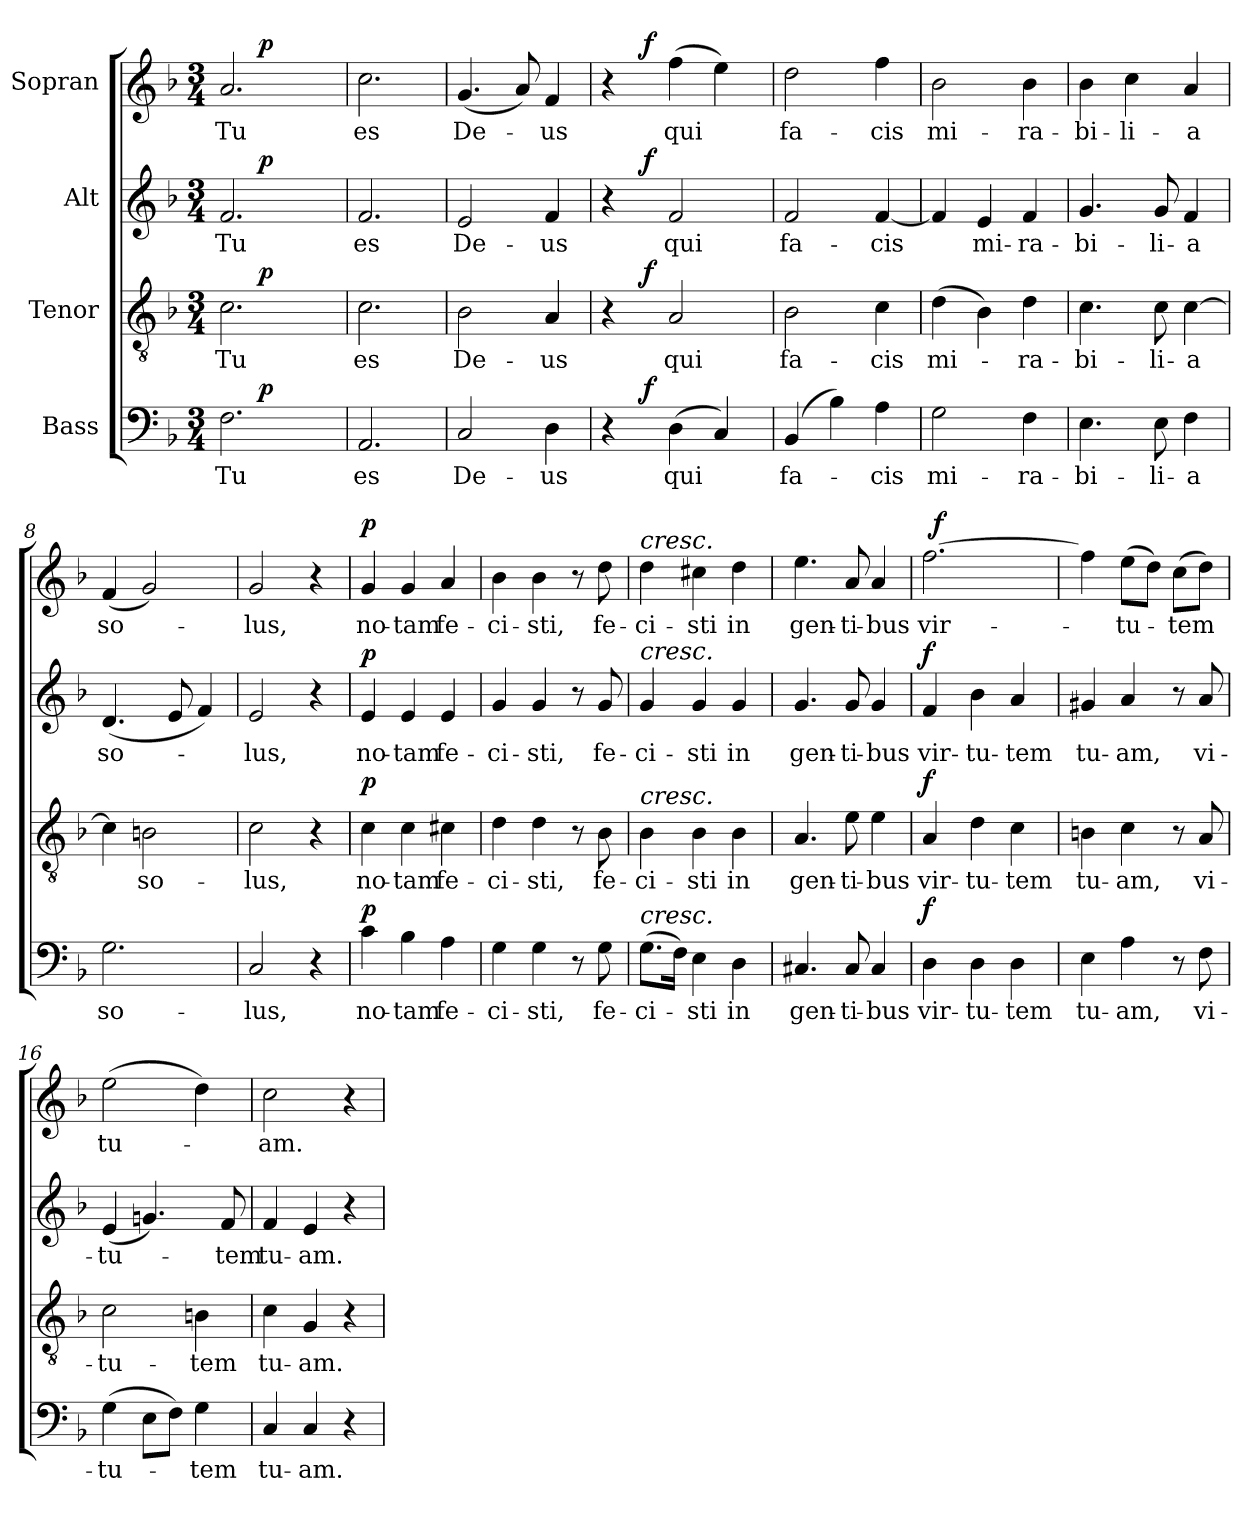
**kern	**text	**dynam	**kern	**text	**dynam	**kern	**text	**dynam	**kern	**text	**dynam
*part4	*part4	*part4	*part3	*part3	*part3	*part2	*part2	*part2	*part1	*part1	*part1
*staff4	*staff4	*staff4	*staff3	*staff3	*staff3	*staff2	*staff2	*staff2	*staff1	*staff1	*staff1
*I"Bass	*	*	*I"Tenor	*	*	*I"Alt	*	*	*I"Sopran	*	*
*clefF4	*	*	*clefGv2	*	*	*clefG2	*	*	*clefG2	*	*
*k[b-]	*	*	*k[b-]	*	*	*k[b-]	*	*	*k[b-]	*	*
*F:	*	*	*F:	*	*	*F:	*	*	*F:	*	*
*M3/4	*	*	*M3/4	*	*	*M3/4	*	*	*M3/4	*	*
=1	=1	=1	=1	=1	=1	=1	=1	=1	=1	=1	=1
!	!LO:LY:b	!	!	!LO:LY:b	!	!	!LO:LY:b	!	!	!LO:LY:b	!
*^	*	*	*^	*	*	*^	*	*	*^	*	*
2.F\	8.ryy	Tu	.	2.c\	8.ryy	Tu	.	2.f/	8.ryy	Tu	.	2.a/	8.ryy	Tu	.
!	!	!	!LO:DY:a	!	!	!	!LO:DY:a	!	!	!	!LO:DY:a	!	!	!	!LO:DY:a
.	2ryy	.	p	.	2ryy	.	p	.	2ryy	.	p	.	2ryy	.	p
.	16ryy	.	.	.	16ryy	.	.	.	16ryy	.	.	.	16ryy	.	.
=2	=2	=2	=2	=2	=2	=2	=2	=2	=2	=2	=2	=2	=2	=2	=2
!	!	!LO:LY:b	!	!	!	!LO:LY:b	!	!	!	!LO:LY:b	!	!	!	!LO:LY:b	!
*v	*v	*	*	*	*	*	*	*v	*v	*	*	*v	*v	*	*
*	*	*	*v	*v	*	*	*	*	*	*	*	*
2.AA/	es	.	2.c\	es	.	2.f/	es	.	2.cc\	es	.
=3	=3	=3	=3	=3	=3	=3	=3	=3	=3	=3	=3
!	!LO:LY:b	!	!	!LO:LY:b	!	!	!LO:LY:b	!	!	!LO:LY:b	!
2C/	De-	.	2B-\	De-	.	2e/	De-	.	(<4.g/	De-	.
.	.	.	.	.	.	.	.	.	8a/)	.	.
!	!LO:LY:b	!	!	!LO:LY:b	!	!	!LO:LY:b	!	!	!LO:LY:b	!
4D\	-us	.	4A/	-us	.	4f/	-us	.	4f/	-us	.
=4	=4	=4	=4	=4	=4	=4	=4	=4	=4	=4	=4
*^	*	*	*^	*	*	*^	*	*	*^	*	*
4r	8ryy	.	.	4r	8ryy	.	.	4r	8ryy	.	.	4r	8ryy	.	.
.	32ryy	.	.	.	32ryy	.	.	.	32ryy	.	.	.	32ryy	.	.
!	!	!	!LO:DY:a	!	!	!	!LO:DY:a	!	!	!	!LO:DY:a	!	!	!	!LO:DY:a
.	2ryy	.	f	.	2ryy	.	f	.	2ryy	.	f	.	2ryy	.	f
!	!	!LO:LY:b	!	!	!	!LO:LY:b	!	!	!	!LO:LY:b	!	!	!	!LO:LY:b	!
(>4D\	.	qui	.	2A/	.	qui	.	2f/	.	qui	.	(>4ff\	.	qui	.
4C/)	.	.	.	.	.	.	.	.	.	.	.	4ee\)	.	.	.
.	16.ryy	.	.	.	16.ryy	.	.	.	16.ryy	.	.	.	16.ryy	.	.
=5	=5	=5	=5	=5	=5	=5	=5	=5	=5	=5	=5	=5	=5	=5	=5
!	!	!LO:LY:b	!	!	!	!LO:LY:b	!	!	!	!LO:LY:b	!	!	!	!LO:LY:b	!
*v	*v	*	*	*	*	*	*	*v	*v	*	*	*v	*v	*	*
*	*	*	*v	*v	*	*	*	*	*	*	*	*
(4BB-/	fa-	.	2B-\	fa-	.	2f/	fa-	.	2dd\	fa-	.
4B-\)	.	.	.	.	.	.	.	.	.	.	.
!	!LO:LY:b	!	!	!LO:LY:b	!	!	!LO:LY:b	!	!	!LO:LY:b	!
4A\	-cis	.	4c\	-cis	.	[<4f/	-cis	.	4ff\	-cis	.
=6	=6	=6	=6	=6	=6	=6	=6	=6	=6	=6	=6
!	!LO:LY:b	!	!	!LO:LY:b	!	!	!	!	!	!LO:LY:b	!
2G\	mi-	.	(>4d\	mi-	.	4f/]	.	.	2b-\	mi-	.
!	!	!	!	!	!	!	!LO:LY:b	!	!	!	!
.	.	.	4B-\)	.	.	4e/	mi-	.	.	.	.
!	!LO:LY:b	!	!	!LO:LY:b	!	!	!LO:LY:b	!	!	!LO:LY:b	!
4F\	-ra-	.	4d\	-ra-	.	4f/	-ra-	.	4b-\	-ra-	.
=7	=7	=7	=7	=7	=7	=7	=7	=7	=7	=7	=7
!	!LO:LY:b	!	!	!LO:LY:b	!	!	!LO:LY:b	!	!	!LO:LY:b	!
4.E\	-bi-	.	4.c\	-bi-	.	4.g/	-bi-	.	4b-\	-bi-	.
!	!	!	!	!	!	!	!	!	!	!LO:LY:b	!
.	.	.	.	.	.	.	.	.	4cc\	-li-	.
!	!LO:LY:b	!	!	!LO:LY:b	!	!	!LO:LY:b	!	!	!	!
8E\	-li-	.	8c\	-li-	.	8g/	-li-	.	.	.	.
!	!LO:LY:b	!	!	!LO:LY:b	!	!	!LO:LY:b	!	!	!LO:LY:b	!
4F\	-a	.	[>4c\	-a	.	4f/	-a	.	4a/	-a	.
=8	=8	=8	=8	=8	=8	=8	=8	=8	=8	=8	=8
!	!LO:LY:b	!	!	!	!	!	!LO:LY:b	!	!	!LO:LY:b	!
2.G\	so-	.	4c\]	.	.	(<4.d/	so-	.	(<4f/	so-	.
!	!	!	!	!LO:LY:b	!	!	!	!	!	!	!
.	.	.	2Bn\	so-	.	.	.	.	2g/)	.	.
.	.	.	.	.	.	8e/	.	.	.	.	.
.	.	.	.	.	.	4f/)	.	.	.	.	.
=9	=9	=9	=9	=9	=9	=9	=9	=9	=9	=9	=9
!	!LO:LY:b	!	!	!LO:LY:b	!	!	!LO:LY:b	!	!	!LO:LY:b	!
2C/	-lus,	.	2c\	-lus,	.	2e/	-lus,	.	2g/	-lus,	.
4r	.	.	4r	.	.	4r	.	.	4r	.	.
!!LO:LB:g=z
=10	=10	=10	=10	=10	=10	=10	=10	=10	=10	=10	=10
!	!LO:LY:b	!LO:DY:a	!	!LO:LY:b	!LO:DY:a	!	!LO:LY:b	!LO:DY:a	!	!LO:LY:b	!LO:DY:a
4c\	no-	p	4c\	no-	p	4e/	no-	p	4g/	no-	p
!	!LO:LY:b	!	!	!LO:LY:b	!	!	!LO:LY:b	!	!	!LO:LY:b	!
4B-\	-tam	.	4c\	-tam	.	4e/	-tam	.	4g/	-tam	.
!	!LO:LY:b	!	!	!LO:LY:b	!	!	!LO:LY:b	!	!	!LO:LY:b	!
4A\	fe-	.	4c#X\	fe-	.	4e/	fe-	.	4a/	fe-	.
=11	=11	=11	=11	=11	=11	=11	=11	=11	=11	=11	=11
!	!LO:LY:b	!	!	!LO:LY:b	!	!	!LO:LY:b	!	!	!LO:LY:b	!
4G\	-ci-	.	4d\	-ci-	.	4g/	-ci-	.	4b-\	-ci-	.
!	!LO:LY:b	!	!	!LO:LY:b	!	!	!LO:LY:b	!	!	!LO:LY:b	!
4G\	-sti,	.	4d\	-sti,	.	4g/	-sti,	.	4b-\	-sti,	.
8r	.	.	8r	.	.	8r	.	.	8r	.	.
!	!LO:LY:b	!	!	!LO:LY:b	!	!	!LO:LY:b	!	!	!LO:LY:b	!
8G\	fe-	.	8B-\	fe-	.	8g/	fe-	.	8dd\	fe-	.
=12	=12	=12	=12	=12	=12	=12	=12	=12	=12	=12	=12
!	!	!	!	!	!	!	!	!	!LO:TX:a:i:t=cresc.	!	!
!	!	!	!	!	!	!LO:TX:a:i:t=cresc.	!	!	!	!	!
!	!	!	!LO:TX:a:i:t=cresc.	!	!	!	!	!	!	!	!
!LO:TX:a:i:t=cresc.	!	!	!	!	!	!	!	!	!	!	!
!	!LO:LY:b	!	!	!LO:LY:b	!	!	!LO:LY:b	!	!	!LO:LY:b	!
(>8.G\L	-ci-	.	4B-\	-ci-	.	4g/	-ci-	.	4dd\	-ci-	.
16F\Jk)	.	.	.	.	.	.	.	.	.	.	.
!	!LO:LY:b	!	!	!LO:LY:b	!	!	!LO:LY:b	!	!	!LO:LY:b	!
4E\	-sti	.	4B-\	-sti	.	4g/	-sti	.	4cc#X\	-sti	.
!	!LO:LY:b	!	!	!LO:LY:b	!	!	!LO:LY:b	!	!	!LO:LY:b	!
4D\	in	.	4B-\	in	.	4g/	in	.	4dd\	in	.
=13	=13	=13	=13	=13	=13	=13	=13	=13	=13	=13	=13
!	!LO:LY:b	!	!	!LO:LY:b	!	!	!LO:LY:b	!	!	!LO:LY:b	!
4.C#X/	gen-	.	4.A/	gen-	.	4.g/	gen-	.	4.ee\	gen-	.
!	!LO:LY:b	!	!	!LO:LY:b	!	!	!LO:LY:b	!	!	!LO:LY:b	!
8C#/	-ti-	.	8e\	-ti-	.	8g/	-ti-	.	8a/	-ti-	.
!	!LO:LY:b	!	!	!LO:LY:b	!	!	!LO:LY:b	!	!	!LO:LY:b	!
4C#/	-bus	.	4e\	-bus	.	4g/	-bus	.	4a/	-bus	.
=14	=14	=14	=14	=14	=14	=14	=14	=14	=14	=14	=14
!	!LO:LY:b	!LO:DY:a	!	!LO:LY:b	!LO:DY:a	!	!LO:LY:b	!LO:DY:a	!	!LO:LY:b	!
*	*	*	*	*	*	*	*	*	*^	*	*
4D\	vir-	f	4A/	vir-	f	4f/	vir-	f	[>2.ff\	32ryy	vir-	.
!	!	!	!	!	!	!	!	!	!	!	!	!LO:DY:a
.	.	.	.	.	.	.	.	.	.	2ryy	.	f
!	!LO:LY:b	!	!	!LO:LY:b	!	!	!LO:LY:b	!	!	!	!	!
4D\	-tu-	.	4d\	-tu-	.	4b-\	-tu-	.	.	.	.	.
!	!LO:LY:b	!	!	!LO:LY:b	!	!	!LO:LY:b	!	!	!	!	!
4D\	-tem	.	4c\	-tem	.	4a/	-tem	.	.	.	.	.
.	.	.	.	.	.	.	.	.	.	8..ryy	.	.
=15	=15	=15	=15	=15	=15	=15	=15	=15	=15	=15	=15	=15
!	!LO:LY:b	!	!	!LO:LY:b	!	!	!LO:LY:b	!	!	!	!	!
*	*	*	*	*	*	*	*	*	*v	*v	*	*
4E\	tu-	.	4Bn\	tu-	.	4g#X/	tu-	.	4ff\]	.	.
!	!LO:LY:b	!	!	!LO:LY:b	!	!	!LO:LY:b	!	!	!LO:LY:b	!
4A\	-am,	.	4c\	-am,	.	4a/	-am,	.	(>8ee\L	-tu-	.
.	.	.	.	.	.	.	.	.	8dd\J)	.	.
!	!	!	!	!	!	!	!	!	!	!LO:LY:b	!
8r	.	.	8r	.	.	8r	.	.	(>8cc\L	-tem	.
!	!LO:LY:b	!	!	!LO:LY:b	!	!	!LO:LY:b	!	!	!	!
8F\	vi-	.	8A/	vi-	.	8a/	vi-	.	8dd\J)	.	.
=16	=16	=16	=16	=16	=16	=16	=16	=16	=16	=16	=16
!	!LO:LY:b	!	!	!LO:LY:b	!	!	!LO:LY:b	!	!	!LO:LY:b	!
(>4G\	-tu-	.	2c\	-tu-	.	(<4e/	-tu-	.	(>2ee\	tu-	.
8E\L	.	.	.	.	.	4.gn/)	.	.	.	.	.
8F\J)	.	.	.	.	.	.	.	.	.	.	.
!	!LO:LY:b	!	!	!LO:LY:b	!	!	!	!	!	!	!
4G\	-tem	.	4Bn\	-tem	.	.	.	.	4dd\)	.	.
!	!	!	!	!	!	!	!LO:LY:b	!	!	!	!
.	.	.	.	.	.	8f/	-tem	.	.	.	.
=17	=17	=17	=17	=17	=17	=17	=17	=17	=17	=17	=17
!	!LO:LY:b	!	!	!LO:LY:b	!	!	!LO:LY:b	!	!	!LO:LY:b	!
4C/	tu-	.	4c\	tu-	.	4f/	tu-	.	2cc\	-am.	.
!	!LO:LY:b	!	!	!LO:LY:b	!	!	!LO:LY:b	!	!	!	!
4C/	-am.	.	4G/	-am.	.	4e/	-am.	.	.	.	.
4r	.	.	4r	.	.	4r	.	.	4r	.	.
=	=	=	=	=	=	=	=	=	=	=	=
*-	*-	*-	*-	*-	*-	*-	*-	*-	*-	*-	*-
